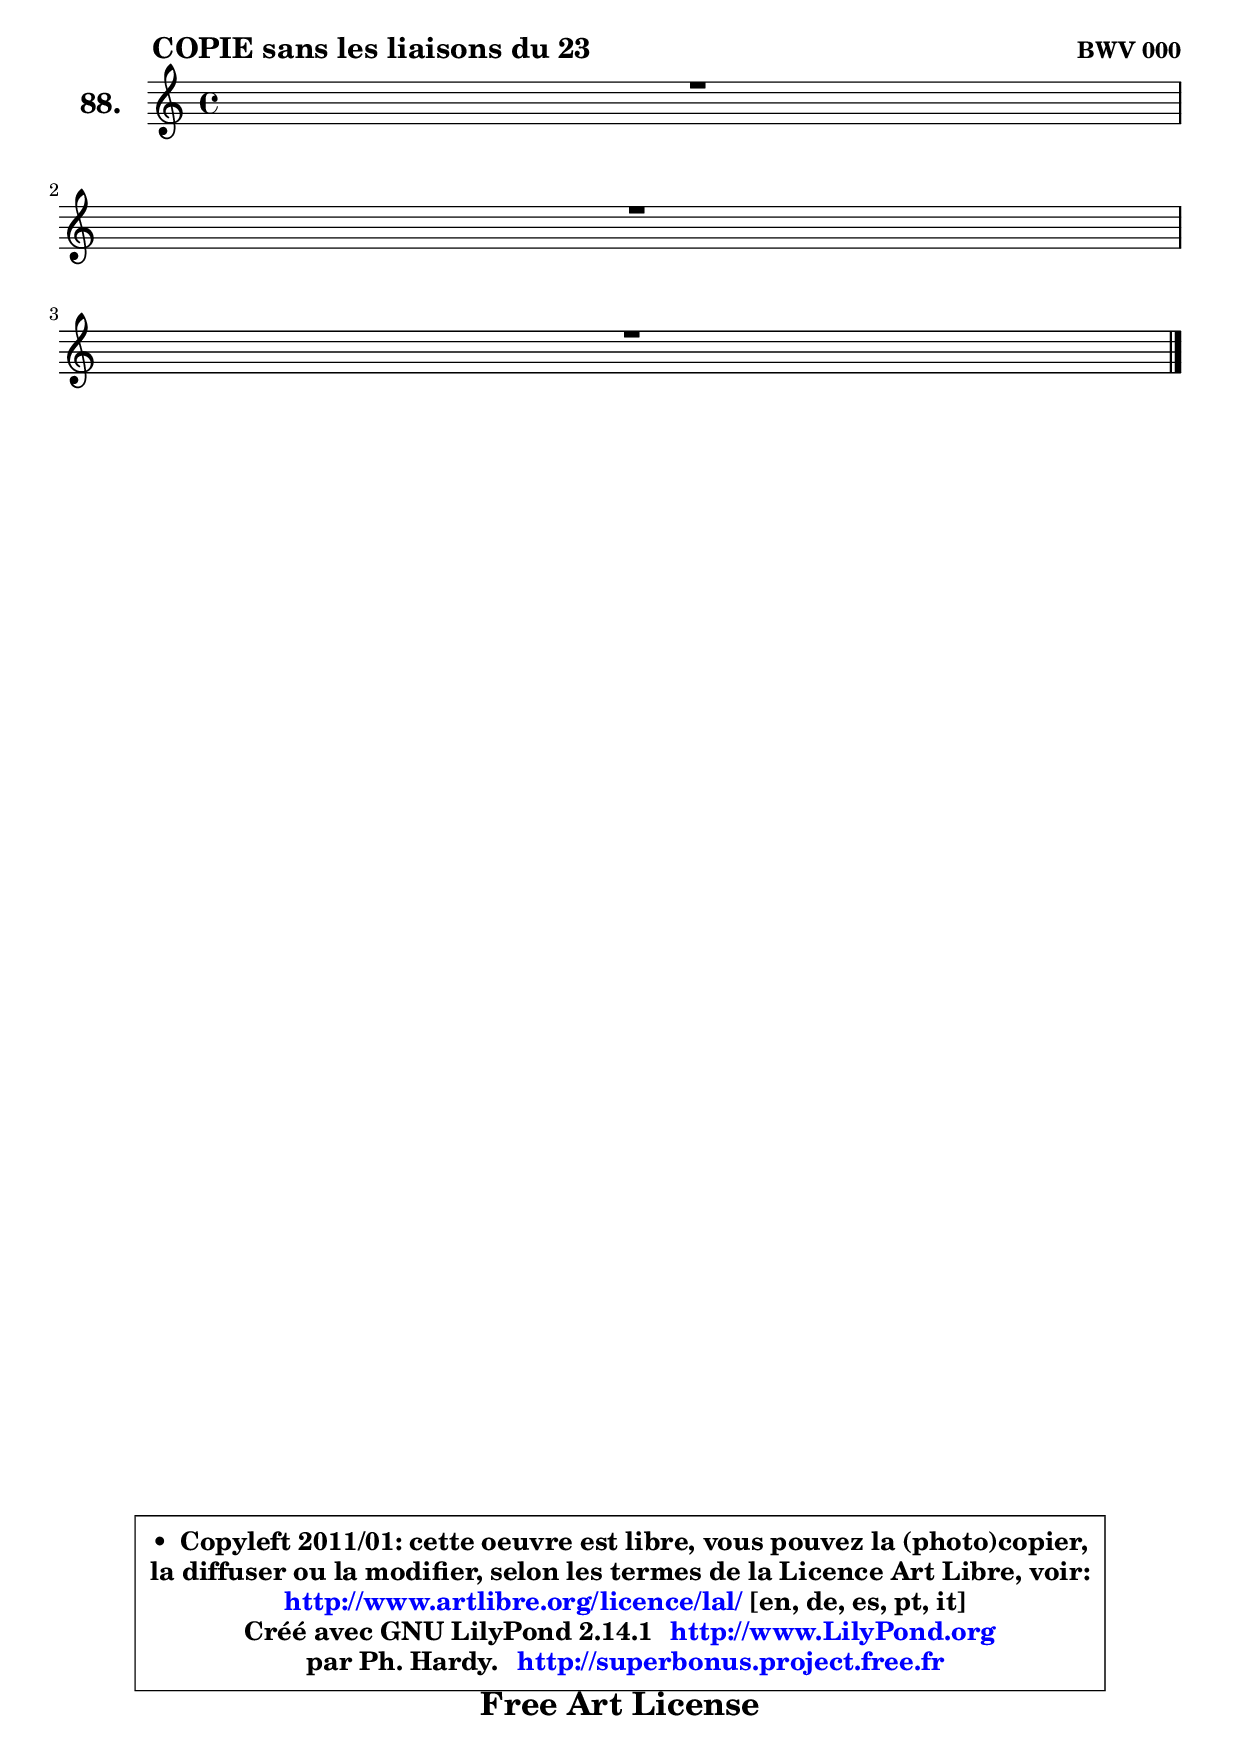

\version "2.14.1"

    \paper {
%	system-system-spacing #'padding = #0.1
%	score-system-spacing #'padding = #0.1
%	ragged-bottom = ##f
%	ragged-last-bottom = ##f
	}

    \header {
      opus = \markup { \bold "BWV 000" }
      piece = \markup { \hspace #9 \fontsize #2 \bold "COPIE sans les liaisons du 23" }
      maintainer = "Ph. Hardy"
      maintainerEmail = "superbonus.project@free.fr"
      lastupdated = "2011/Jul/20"
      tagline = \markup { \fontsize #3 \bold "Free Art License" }
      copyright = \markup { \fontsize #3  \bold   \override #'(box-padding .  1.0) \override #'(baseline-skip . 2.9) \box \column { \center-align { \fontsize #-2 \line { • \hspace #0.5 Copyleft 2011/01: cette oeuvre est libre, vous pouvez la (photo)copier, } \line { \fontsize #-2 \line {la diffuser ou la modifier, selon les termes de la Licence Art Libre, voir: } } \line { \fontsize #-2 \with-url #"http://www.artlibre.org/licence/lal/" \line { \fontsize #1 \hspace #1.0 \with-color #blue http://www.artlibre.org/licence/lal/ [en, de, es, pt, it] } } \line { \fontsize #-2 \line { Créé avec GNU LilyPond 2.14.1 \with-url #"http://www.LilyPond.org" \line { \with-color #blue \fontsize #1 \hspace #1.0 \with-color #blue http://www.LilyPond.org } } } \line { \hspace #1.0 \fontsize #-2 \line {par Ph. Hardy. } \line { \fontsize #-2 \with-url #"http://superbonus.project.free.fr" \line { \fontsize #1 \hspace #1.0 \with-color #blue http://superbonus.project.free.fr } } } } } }

	  }

  guidemidi = {
	\tempo 4 = 78

	}

  upper = {
\displayLilyMusic \transpose c c {
	\time 4/4
	\key c \major
	\clef treble
	\voiceOne
	<< { 
	% SOPRANO
	\set Voice.midiInstrument = "acoustic grand"
	\relative c' {
	R1 |
\break
	R1 |
\break
	R1 |
\break
        \bar "|."
	} % fin de relative
	}

%	\context Voice="1" { \voiceTwo 
%	% ALTO
%	\set Voice.midiInstrument = "acoustic grand"
%	\relative c' {
%	
%        \bar "|."
%	} % fin de relative
%	\oneVoice
%	} >>
 >>
}
	}

    lower = {
\transpose c c {
	\time 4/4
	\key c \major
	\clef bass
	\voiceOne
	<< { 
	% TENOR
	\set Voice.midiInstrument = "acoustic grand"
	\relative c' {
	R1 |
\break
	R1 |
\break
	R1 |
\break
        \bar "|."
	} % fin de relative
	}
	\context Voice="1" { \voiceTwo 
	% BASS
	\set Voice.midiInstrument = "acoustic grand"
	\relative c {
        
        \bar "|."
	} % fin de relative
	\oneVoice
	} >>
}
	}


    \score { 

	\new PianoStaff <<
	\set PianoStaff.instrumentName = \markup { \bold \huge "88." }
	\new Staff = "upper" \upper
%	\new Staff = "lower" \lower
	>>

    \layout {
%	ragged-last = ##f
	   }

         } % fin de score

  \score {
\unfoldRepeats { << \guidemidi \upper >> }
    \midi {
    \context {
     \Staff
      \remove "Staff_performer"
               }

     \context {
      \Voice
       \consists "Staff_performer"
                }

     \context { 
      \Score
      tempoWholesPerMinute = #(ly:make-moment 78 4)
		}
	    }
	}



